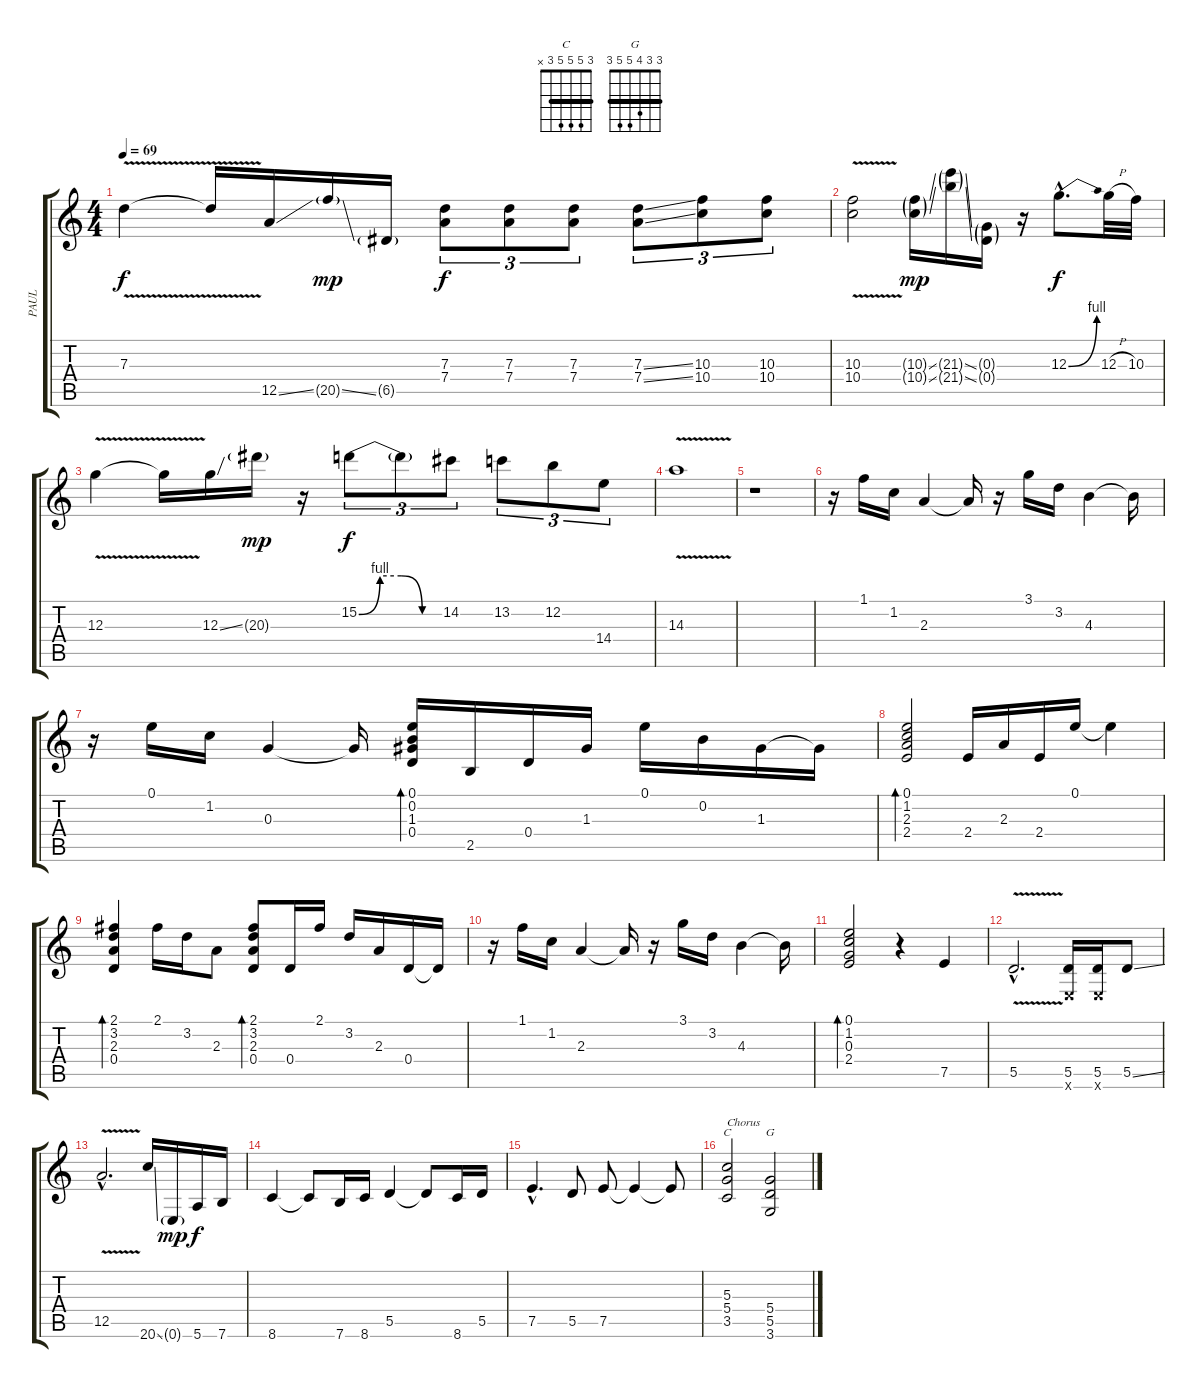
\track ("PAUL" "PAUL") {instrument distortionguitar}
\staff {score tabs}
\tuning (E4 B3 G3 D3 A2 E2) {hide}
\chord ("C" 3 5 5 5 3 x) {barre 3}
\chord ("G" 3 3 4 5 5 3) {barre 3}
\ts (4 4)
\tempo 69
\clef g2
\ks c
7.3{v}.4{dy f} 7.3{t}.16 12.5{ss}.16 20.5{ss g}.16{dy mp} 6.5{g}.16 (7.3 7.4).8{tu (3 2) dy f} (7.3 7.4).8{tu (3 2)} (7.3 7.4).8{tu (3 2)} (7.3{ss} 7.4{ss}).8{tu (3 2)} (10.3 10.4).8{tu (3 2)} (10.3 10.4).8{tu (3 2)} |
(10.3{v} 10.4{v}).2 (10.3{ss g} 10.4{ss g}).16{dy mp} (21.3{ss g} 21.4{ss g}).16 (0.3{g} 0.4{g}).16 r.16 12.3{be (bend 0 0 60 4) hac}.8{d dy f} 12.3{h}.32 10.3.32 |
12.3{v}.4 12.3{t}.16 12.3{ss}.16 20.3{g}.16{dy mp} r.16 15.2{be (custom 0 0 15 4 30 4 45 0 60 0)}.8{tu (3 2) dy f} 15.2{t}.8{tu (3 2)} 14.2.8{tu (3 2)} 13.2.8{tu (3 2)} 12.2.8{tu (3 2)} 14.4.8{tu (3 2)} |
14.3{v}.1{volume 10} |
r.1 |
r.16 1.1.16 1.2.16 2.3.4 2.3{t}.16 r.16 3.1.16 3.2.16 4.3.4 4.3{t}.16 |
r.16 0.1.16 1.2.16 0.3.4 0.3{t}.16 (0.1 0.2 1.3 0.4).16{bd 60} 2.5.16 0.4.16 1.3.16 0.1.16 0.2.16 1.3.16 1.3{t}.16 |
(0.1 1.2 2.3 2.4).2{bd 60} 2.4.16 2.3.16 2.4.16 0.1.16 0.1{t}.4 |
(2.1 3.2 2.3 0.4).4{bd 60} 2.1.16 3.2.16 2.3.8 (2.1 3.2 2.3 0.4).8{bd 60} 0.4.16 2.1.16 3.2.16 2.3.16 0.4.16 0.4{t}.16 |
r.16 1.1.16 1.2.16 2.3.4 2.3{t}.16 r.16 3.1.16 3.2.16 4.3.4 4.3{t}.16 |
(0.1 1.2 0.3 2.4).2{bd 60} r.4 7.5.4{volume 16} |
5.5{v hac}.2{d} (5.5 0.6{x}).16 (5.5 0.6{x}).16 5.5{ss}.8 |
12.5{v hac}.2{d} 20.6{ss}.16 0.6{g}.16{dy mp} 5.6.16{dy f} 7.6.16 |
8.6.4 8.6{t}.8 7.6.16 8.6.16 5.5.4 5.5{t}.8 8.6.16 5.5.16 |
7.5{hac}.4{d} 5.5.8 7.5.8 7.5{t}.4 7.5{t}.8 |
(5.3 5.4 3.5).2{ch "C" txt "Chorus"} (5.4 5.5 3.6).2{ch "G"}
